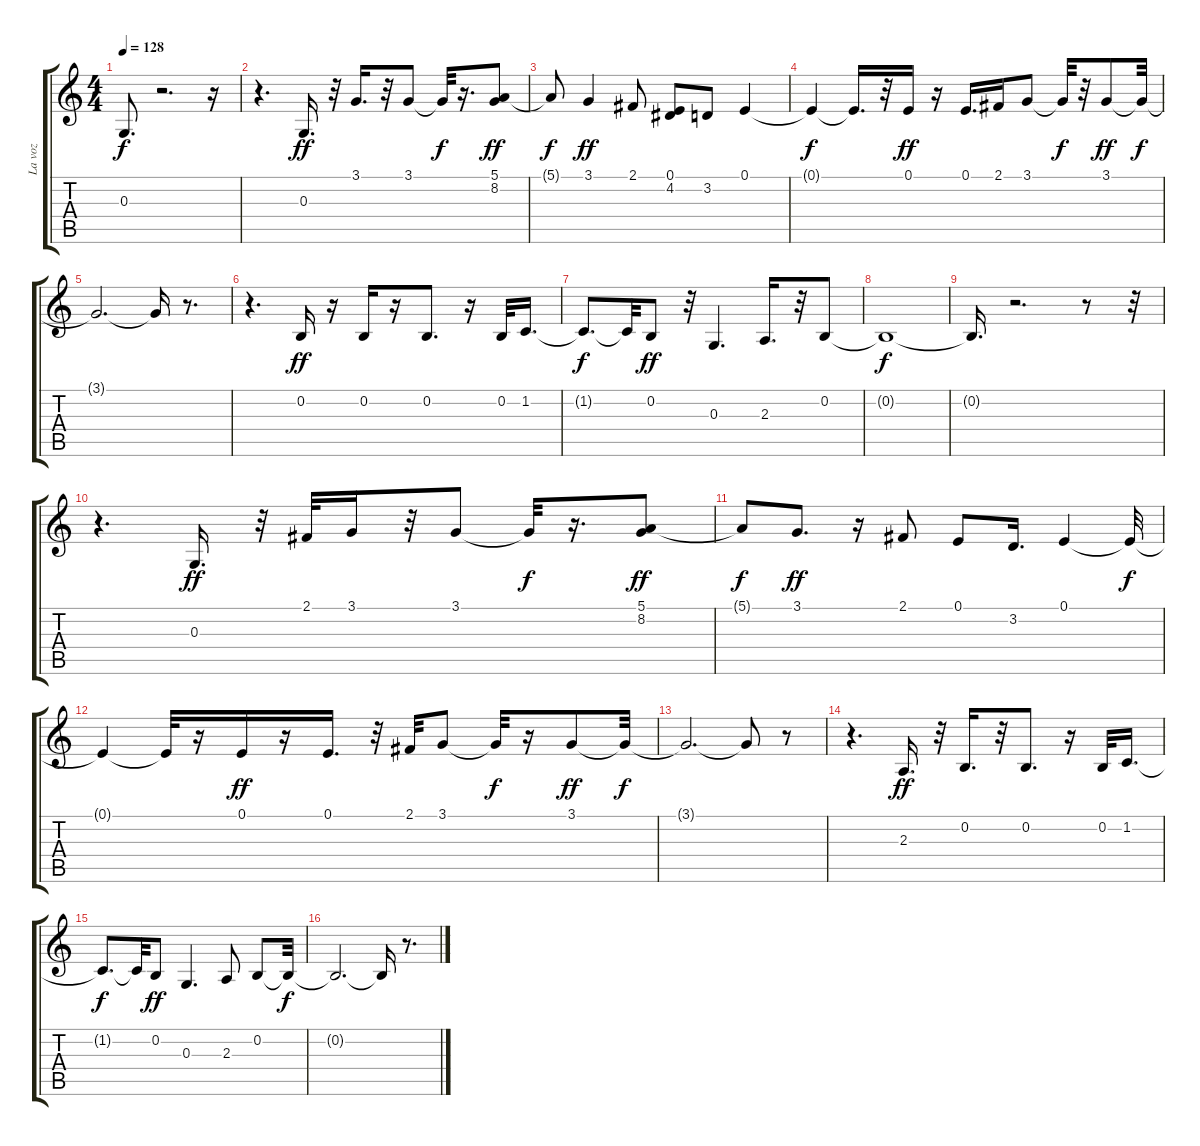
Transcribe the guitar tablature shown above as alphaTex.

\track ("La voz" "La voz") {instrument altosax}
\staff {score tabs}
\tuning (E4 B3 G3 D3 A2 E2) {hide}
\ts (4 4)
\tempo 128
\clef g2
\ks c
0.3{t}.8{d dy f} r.2{d} r.16 |
r.4{d} 0.3.16{d dy ff} r.32 3.1.16{d} r.32 3.1.8 3.1{t}.32{dy f} r.16{d} (5.1 8.2).8{dy ff} |
5.1{t}.8{dy f} 3.1.4{dy ff} 2.1.8 (0.1 4.2).8 3.2.8 0.1.4 |
0.1{t}.4{dy f} 0.1{t}.16{d} r.32 0.1.16{dy ff} r.16 0.1.16{d} 2.1.16 3.1.8 3.1{t}.32{dy f} r.32 3.1.8{dy ff} 3.1{t}.32{dy f} |
3.1{t}.2{d} 3.1{t}.16 r.8{d} |
r.4{d} 0.2.16{dy ff} r.16 0.2.16 r.16 0.2.8{d} r.16 0.2.32 1.2.16{d} |
1.2{t}.8{d dy f} 1.2{t}.32 0.2.8{dy ff} r.32 0.3.4{d} 2.3.16{d} r.32 0.2.8 |
0.2{t}.1{dy f} |
0.2{t}.16{d} r.2{d} r.8 r.32 |
r.4{d} 0.3.16{d dy ff} r.32 2.1.32 3.1.16 r.32 3.1.8 3.1{t}.32{dy f} r.16{d} (5.1 8.2).8{dy ff} |
5.1{t}.8{dy f} 3.1.8{d dy ff} r.16 2.1.8 0.1.8 3.2.16{d} 0.1.4 0.1{t}.32{dy f} |
0.1{t}.4 0.1{t}.32 r.16 0.1.16{dy ff} r.16 0.1.16{d} r.32 2.1.32 3.1.8 3.1{t}.32{dy f} r.16 3.1.8{dy ff} 3.1{t}.32{dy f} |
3.1{t}.2{d} 3.1{t}.8 r.8 |
r.4{d} 2.3.16{d dy ff} r.32 0.2.16{d} r.32 0.2.8{d} r.16 0.2.32 1.2.16{d} |
1.2{t}.8{d dy f} 1.2{t}.32 0.2.8{dy ff} 0.3.4{d} 2.3.8 0.2.8 0.2{t}.32{dy f} |
0.2{t}.2{d} 0.2{t}.16 r.8{d}
